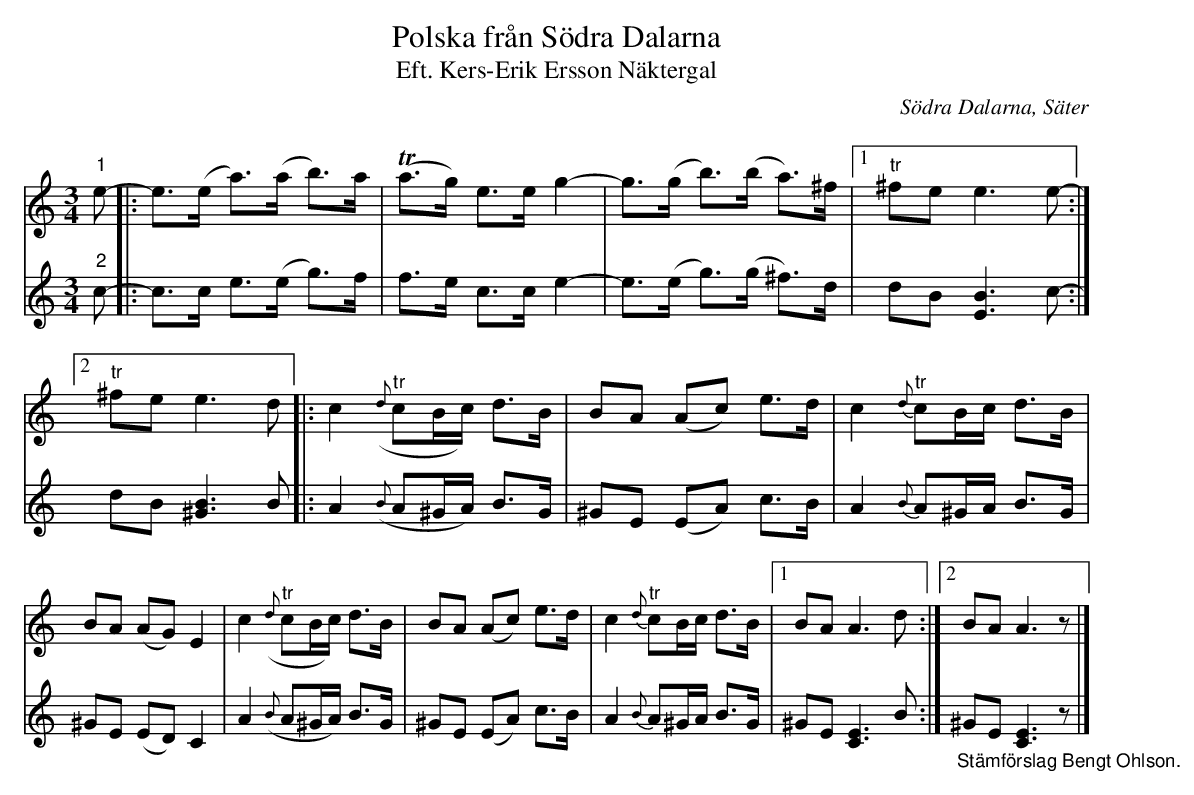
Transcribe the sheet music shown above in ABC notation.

X:1
T:Polska från Södra Dalarna
T:Eft. Kers-Erik Ersson Näktergal
O:Södra Dalarna, Säter
Q:90
L:1/8
M:3/4
V:1
K:Am
"^1" e- [|: e>(e a>)(a b>)a |T(a>g) e>e g2- | g>(g b>)(b a>)^f |1"^tr" ^fe e3 e- :|]2
"^tr" ^fe e3 d [|: c2({d}"^tr" cB/c/) d>B | BA (Ac) e>d | c2{d}"^tr" cB/c/ d>B | BA (AG) E2 |
c2({d}"^tr" cB/c/) d>B | BA (Ac) e>d | c2{d}"^tr" cB/c/ d>B |1 BA A3 d :|]2 BA A3 z |]
V:2
"^2" c-  [|:  c>c e>(e g>)f  |  f>e c>c e2-  |  e>(e g>)(g ^f>)d  |1  dB [EB]3 c-  :|]2  dB [^GB]3 B  [|:
A2({B} A^G/A/) B>G  |  ^GE (EA) c>B  |  A2{B} A^G/A/ B>G  |  ^GE (ED) C2  |  A2({B} A^G/A/) B>G  |
^GE (EA) c>B  |  A2{B} A^G/A/ B>G  |1  ^GE [CE]3 B  :|]2 "_Stämförslag Bengt Ohlson." ^GE [CE]3 z  |]
